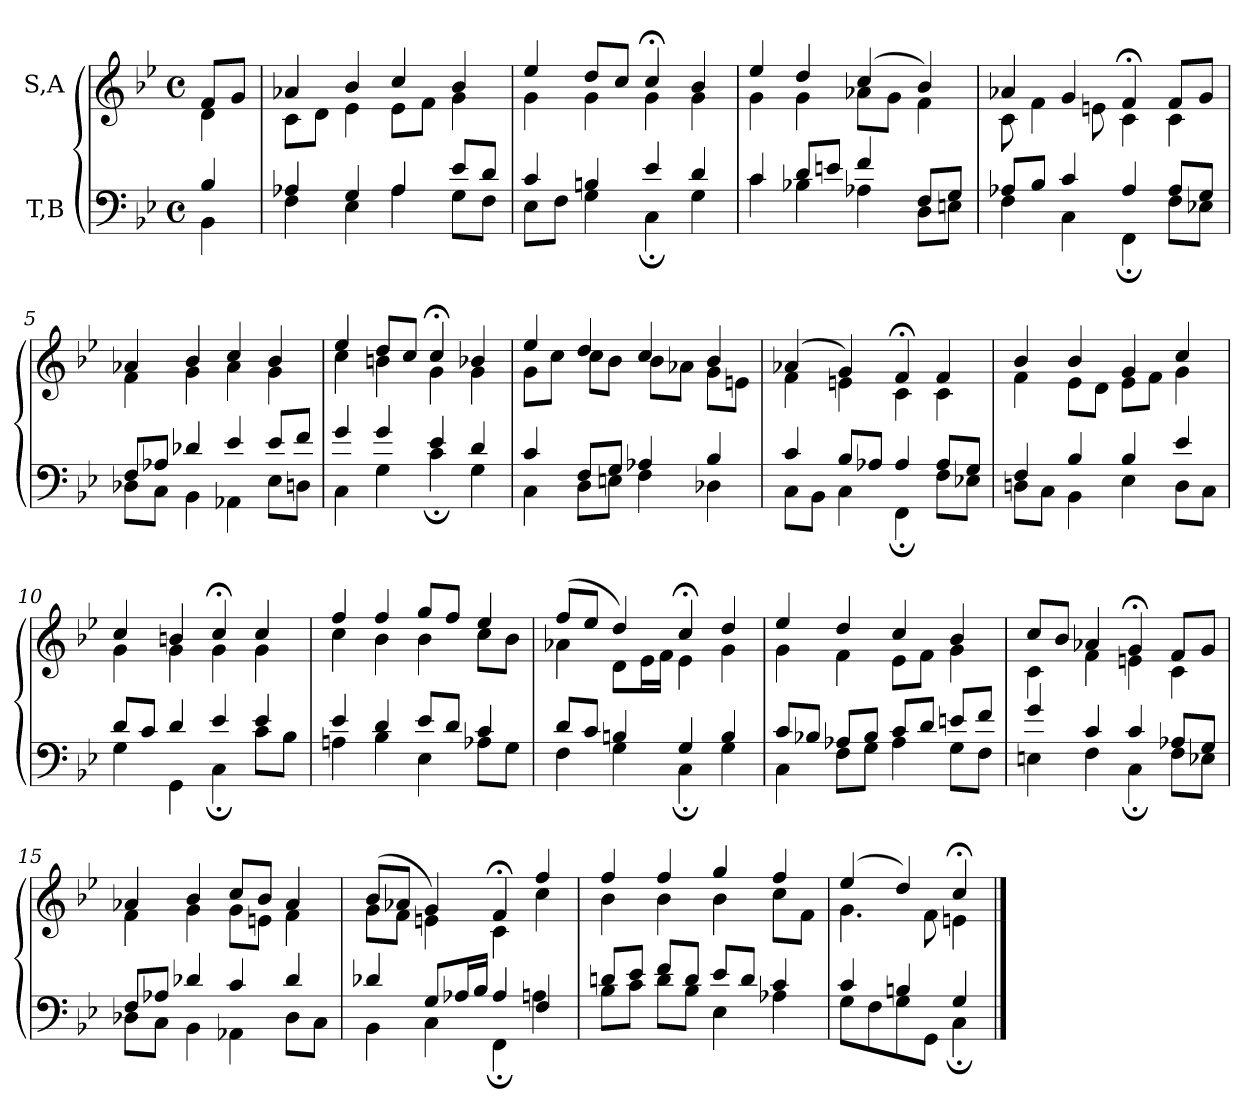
**kern	**kern
*part2	*part1
*staff2	*staff1
*I"T,B	*I"S,A
*clefF4	*clefG2
*k[b-e-]	*k[b-e-]
*M4/4	*M4/4
*met(c)	*met(c)
=	=
*^	*^
4B-	4BB-	8fL	4d
.	.	8gJ	.
=1	=1	=1	=1
4A-X	4F	4a-X	8cL
.	.	.	8dJ
4G	4E-	4b-	4e-
4A-	4A-	4cc	8e-L
.	.	.	8fJ
8e-L	8GL	4b-	4g
8dJ	8FJ	.	.
=2	=2	=2	=2
4c	8E-L	4ee-	4g
.	8FJ	.	.
4Bn	4G	8ddL	4g
.	.	8ccJ	.
4e-	4C;	4cc;<	4g
4d	4G	4b-	4g
=3	=3	=3	=3
4c	4c	4ee-	4g
8dL	4B-X	4dd	4g
8enJ	.	.	.
4f	4A-X	(>4cc	8a-XL
.	.	.	8gJ
8FL	8DL	4b-)	4f
8GJ	8EnJ	.	.
=4	=4	=4	=4
8A-XL	4F	4a-X	8c
8B-J	.	.	4f
4c	4C	4g	.
.	.	.	8en
4A-	4FF;	4f;<	4c
8A-L	8FL	8fL	4c
8GJ	8E-XJ	8gJ	.
=5	=5	=5	=5
8FL	8D-XL	4a-X	4f
8A-XJ	8CJ	.	.
4d-X	4BB-	4b-	4g
4e-	4AA-X	4cc	4a-
8e-L	8E-L	4b-	4g
8fJ	8DnJ	.	.
=6	=6	=6	=6
4g	4C	4ee-	4cc
4g	4G	8ddL	4bn
.	.	8ccJ	.
4e-	4c;	4cc;<	4g
4d	4G	4b-X	4g
=7	=7	=7	=7
4c	4C	4ee-	8gL
.	.	.	8ccJ
8FL	8DL	4dd	8ccL
8GJ	8EnJ	.	8b-J
4A-X	4F	4cc	8b-L
.	.	.	8a-XJ
4B-	4D-X	4b-	8gL
.	.	.	8enJ
=8	=8	=8	=8
4c	8CL	(>4a-X	4f
.	8BB-J	.	.
8B-L	4C	4g)	4en
8A-XJ	.	.	.
4A-	4FF;	4f;<	4c
8A-L	8FL	4f	4c
8GJ	8E-XJ	.	.
=9	=9	=9	=9
4F	8DnL	4b-	4f
.	8CJ	.	.
4B-	4BB-	4b-	8e-L
.	.	.	8dJ
4B-	4E-	4g	8e-L
.	.	.	8fJ
4e-	8DL	4cc	4g
.	8CJ	.	.
=10	=10	=10	=10
8dL	4G	4cc	4g
8cJ	.	.	.
4d	4GG	4bn	4g
4e-	4C;	4cc;<	4g
4e-	8cL	4cc	4g
.	8B-J	.	.
=11	=11	=11	=11
4e-	4An	4ff	4cc
4d	4B-	4ff	4b-
8e-L	4E-	8ggL	4b-
8dJ	.	8ffJ	.
4c	8A-XL	4ee-	8ccL
.	8GJ	.	8b-J
=12	=12	=12	=12
8dL	4F	(>8ffL	4a-X
8cJ	.	8ee-J	.
4Bn	4G	4dd)	8dL
.	.	.	16e-L
.	.	.	16fJJ
4G	4C;	4cc;<	4e-
4B	4G	4dd	4g
=13	=13	=13	=13
8cL	4C	4ee-	4g
8B-XJ	.	.	.
8A-XL	8FL	4dd	4f
8B-J	8GJ	.	.
8cL	4A-	4cc	8e-L
8dJ	.	.	8fJ
8enL	8GL	4b-	4g
8fJ	8FJ	.	.
=14	=14	=14	=14
4g	4En	8ccL	4c
.	.	8b-J	.
4c	4F	4a-X	4f
4c	4C;	4g;<	4en
8A-XL	8FL	8fL	4c
8GJ	8E-XJ	8gJ	.
=15	=15	=15	=15
8FL	8D-XL	4a-X	4f
8A-XJ	8CJ	.	.
4d-X	4BB-	4b-	4g
4c	4AA-X	8ccL	8gL
.	.	8b-J	8enJ
4d-	8D-L	4a-	4f
.	8CJ	.	.
=16	=16	=16	=16
4d-X	4BB-	(>8b-L	8gL
.	.	8a-XJ	8fJ
8GL	4C	4g)	4en
16A-XL	.	.	.
16B-JJ	.	.	.
4A-	4FF;	4f;<	4c
4F	4An	4ff	4cc
=17	=17	=17	=17
8dnL	8B-L	4ff	4b-
8e-J	8cJ	.	.
8fL	8dL	4ff	4b-
8dJ	8B-J	.	.
8e-L	4E-	4gg	4b-
8dJ	.	.	.
4c	4A-X	4ff	8ccL
.	.	.	8fJ
=1770	=1770	=1770	=1770
4c	8GL	(>4ee-	4.g
.	8F	.	.
4Bn	8G	4dd)	.
.	8GGJ	.	8f
4G	4C;	4cc;<	4en
*v	*v	*	*
*	*v	*v
==	==
*-	*-
